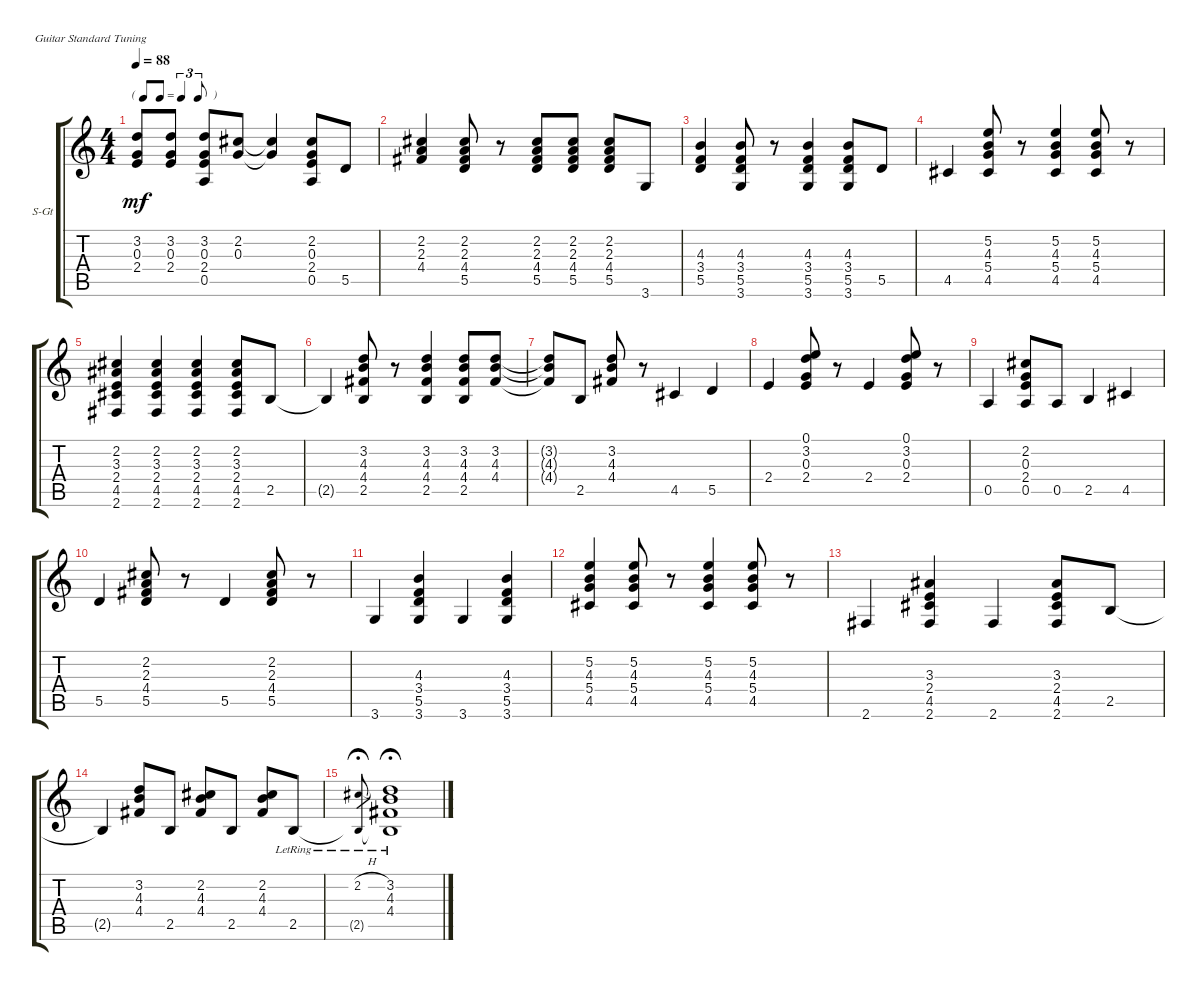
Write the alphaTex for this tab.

\defaultSystemsLayout 4
\bracketExtendMode groupsimilarinstruments
\firstSystemTrackNameOrientation horizontal
\otherSystemsTrackNameOrientation horizontal
\track ("Steel Guitar" "S-Gt") {instrument acousticguitarsteel}
\staff {score tabs}
\tuning (E4 B3 G3 D3 A2 E2)
\ts (4 4)
\tf triplet8th
\tempo 88
\clef g2
\ks c
(2.4 0.3 3.2).8{dy mf} (3.2 0.3 2.4).8 (2.4 0.5 0.3 3.2).8 (2.2 0.3).8 (0.3{t} 2.2{t}).4 (2.2 0.3 2.4 0.5).8 5.5.8 |
(4.4 2.3 2.2).4 (2.2 2.3 4.4 5.5).8 r.8 (5.5 4.4 2.3 2.2).8 (2.2 2.3 4.4 5.5).8 (5.5 4.4 2.3 2.2).8 3.6.8 |
(5.5 3.4 4.3).4 (4.3 3.4 5.5 3.6).8 r.8 (3.6 5.5 3.4 4.3).4 (4.3 3.4 5.5 3.6).8 5.5.8 |
4.5.4 (4.5 5.4 4.3 5.2).8 r.8 (5.2 4.3 5.4 4.5).4 (4.5 5.4 4.3 5.2).8 r.8 |
(2.2 3.3 2.4 4.5 2.6).4 (2.6 4.5 2.4 3.3 2.2).4 (2.2 3.3 2.4 4.5 2.6).4 (2.4 2.6 4.5 3.3 2.2).8 2.5.8 |
2.5{t}.4 (2.5 4.4 4.3 3.2).8 r.8 (3.2 4.3 4.4 2.5).4 (2.5 4.4 4.3 3.2).8 (3.2 4.3 4.4).8 |
(4.4{t} 4.3{t} 3.2{t}).8 2.5.8 (4.4 4.3 3.2).8 r.8 4.5.4 5.5.4 |
2.4.4 (2.4 0.3 3.2 0.1).8 r.8 2.4.4 (2.4 0.3 3.2 0.1).8 r.8 |
0.5.4 (0.5 2.4 0.3 2.2).8 0.5.8 2.5.4 4.5.4 |
5.5.4 (5.5 4.4 2.3 2.2).8 r.8 5.5.4 (5.5 4.4 2.3 2.2).8 r.8 |
3.6.4 (3.6 5.5 3.4 4.3).4 3.6.4 (3.6 5.5 3.4 4.3).4 |
(5.2 4.3 5.4 4.5).4 (4.5 5.4 4.3 5.2).8 r.8 (5.2 4.3 5.4 4.5).4 (4.5 5.4 4.3 5.2).8 r.8 |
2.6.4 (2.6 4.5 2.4 3.3).4 2.6.4 (2.6 4.5 2.4 3.3).8 2.5.8 |
2.5{t}.4 (4.4 4.3 3.2).8 2.5.8 (4.4 4.3 2.2).8 2.5.8 (4.4 4.3 2.2).8 2.5{lr}.8 |
(2.2{h} 2.5{lr t}).8{gr fermata (medium 0.5)} (3.2 4.3 4.4 2.5{lr t}).1{fermata (medium 0.5)}
